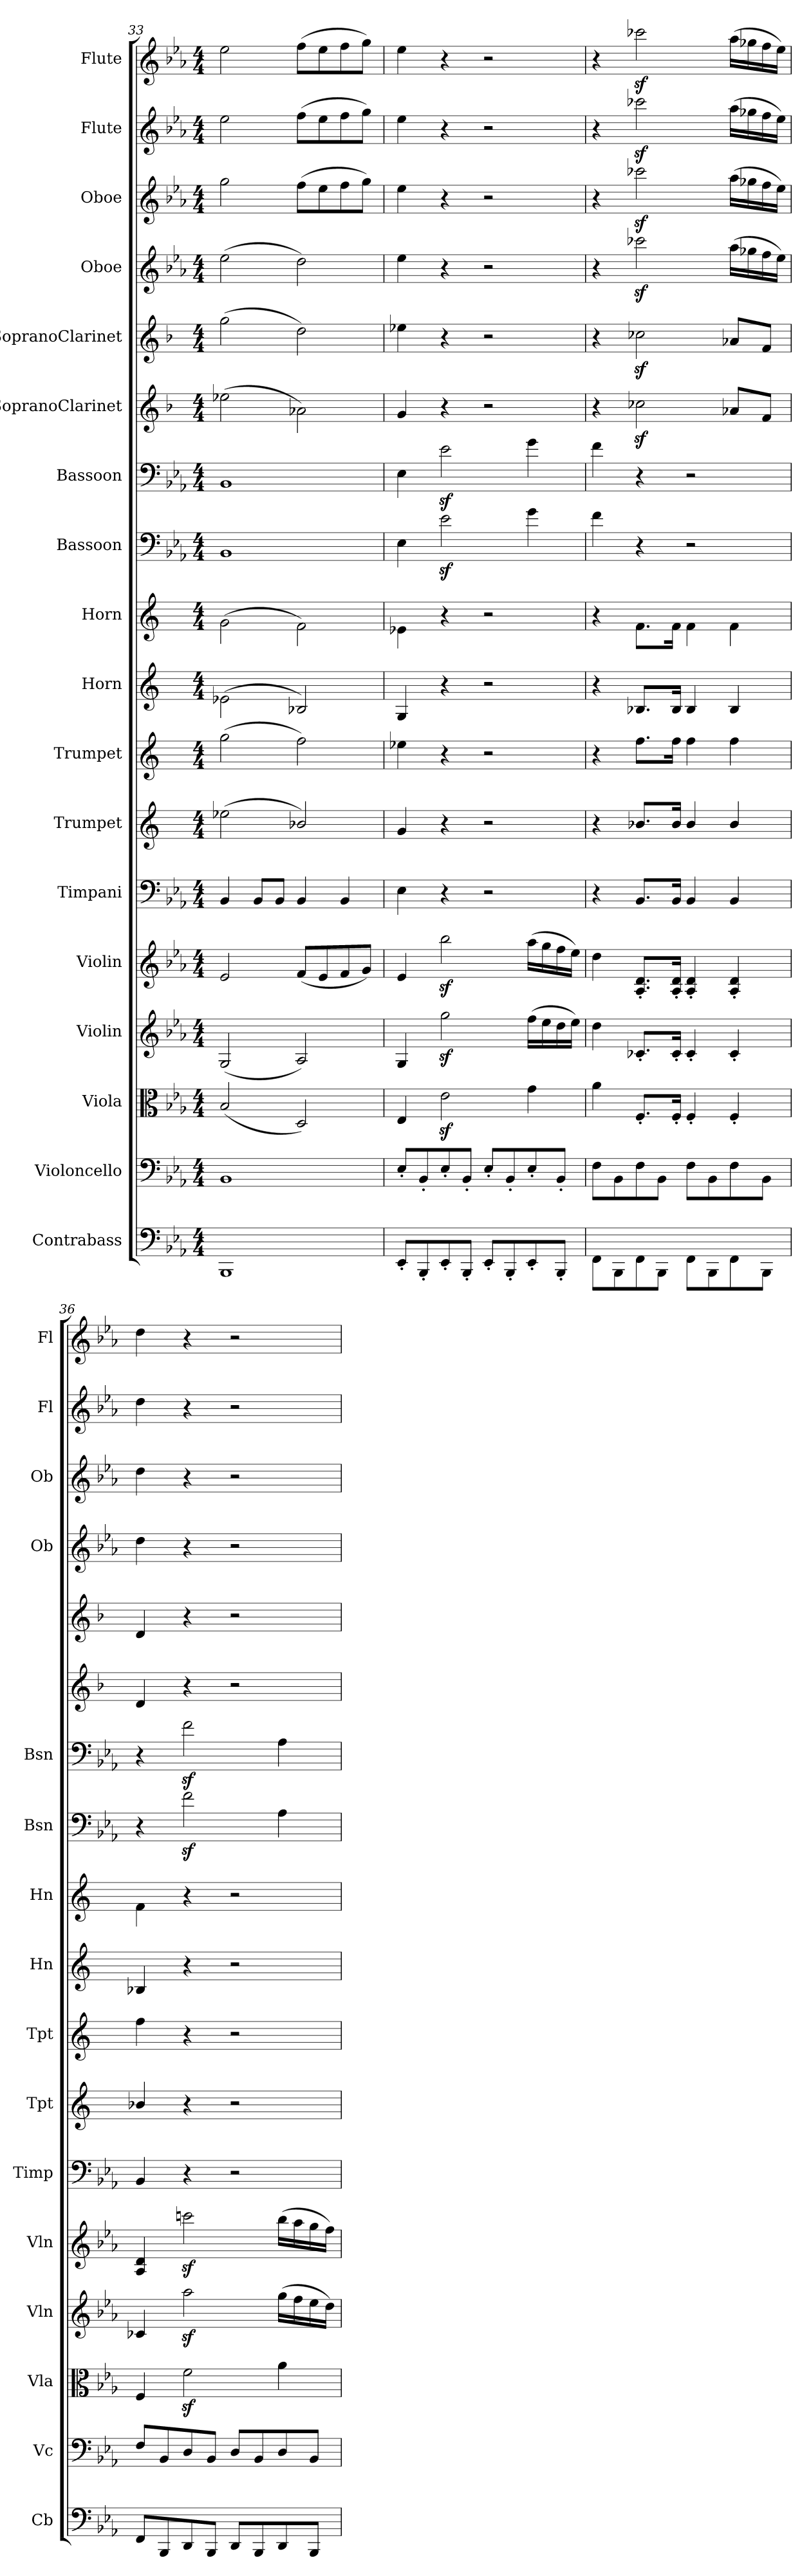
**kern	**kern	**kern	**kern	**kern	**kern	**kern	**kern	**kern	**kern	**kern	**kern	**kern	**kern	**kern	**kern	**kern	**kern
*part18	*part17	*part16	*part15	*part14	*part13	*part12	*part11	*part10	*part9	*part8	*part7	*part6	*part5	*part4	*part3	*part2	*part1
*staff18	*staff17	*staff16	*staff15	*staff14	*staff13	*staff12	*staff11	*staff10	*staff9	*staff8	*staff7	*staff6	*staff5	*staff4	*staff3	*staff2	*staff1
*I"Contrabass	*I"Violoncello	*I"Viola	*I"Violin	*I"Violin	*I"Timpani	*I"Trumpet	*I"Trumpet	*I"Horn	*I"Horn	*I"Bassoon	*I"Bassoon	*I"SopranoClarinet	*I"SopranoClarinet	*I"Oboe	*I"Oboe	*I"Flute	*I"Flute
*I'Cb	*I'Vc	*I'Vla	*I'Vln	*I'Vln	*I'Timp	*I'Tpt	*I'Tpt	*I'Hn	*I'Hn	*I'Bsn	*I'Bsn	*	*	*I'Ob	*I'Ob	*I'Fl	*I'Fl
*clefF4	*clefF4	*clefC3	*clefG2	*clefG2	*clefF4	*clefG2	*clefG2	*clefG2	*clefG2	*clefF4	*clefF4	*clefG2	*clefG2	*clefG2	*clefG2	*clefG2	*clefG2
*k[b-e-a-]	*k[b-e-a-]	*k[b-e-a-]	*k[b-e-a-]	*k[b-e-a-]	*k[b-e-a-]	*k[]	*k[]	*k[]	*k[]	*k[b-e-a-]	*k[b-e-a-]	*k[b-]	*k[b-]	*k[b-e-a-]	*k[b-e-a-]	*k[b-e-a-]	*k[b-e-a-]
*M4/4	*M4/4	*M4/4	*M4/4	*M4/4	*M4/4	*M4/4	*M4/4	*M4/4	*M4/4	*M4/4	*M4/4	*M4/4	*M4/4	*M4/4	*M4/4	*M4/4	*M4/4
=33	=33	=33	=33	=33	=33	=33	=33	=33	=33	=33	=33	=33	=33	=33	=33	=33	=33
1BBB-/	1BB-/	(2B-/	(2G/	2e-/	4BB-/	(2ee-X\	(2gg\	(2e-X\	(2g\	1BB-/	1BB-/	(2ee-X\	(2gg\	(2ee-\	2gg\	2ee-\	2ee-\
.	.	.	.	.	8BB-/L	.	.	.	.	.	.	.	.	.	.	.	.
.	.	.	.	.	8BB-/J	.	.	.	.	.	.	.	.	.	.	.	.
.	.	2D/)	2A-/)	(8f/L	4BB-/	2b-X/)	2ff\)	2B-X/)	2f\)	.	.	2a-X\)	2dd\)	2dd\)	(8ff\L	(8ff\L	(8ff\L
.	.	.	.	8e-/	.	.	.	.	.	.	.	.	.	.	8ee-\	8ee-\	8ee-\
.	.	.	.	8f/	4BB-/	.	.	.	.	.	.	.	.	.	8ff\	8ff\	8ff\
.	.	.	.	8g/J)	.	.	.	.	.	.	.	.	.	.	8gg\J)	8gg\J)	8gg\J)
=34	=34	=34	=34	=34	=34	=34	=34	=34	=34	=34	=34	=34	=34	=34	=34	=34	=34
8EE-'/L	8E-'/L	4E-/	4G/	4e-/	4E-\	4g/	4ee-X\	4G/	4e-X\	4E-\	4E-\	4g/	4ee-X\	4ee-\	4ee-\	4ee-\	4ee-\
8BBB-'/	8BB-'/	.	.	.	.	.	.	.	.	.	.	.	.	.	.	.	.
8EE-'/	8E-'/	2e-z\	2ggz\	2bb-z\	4r	4r	4r	4r	4r	2e-z\	2e-z\	4r	4r	4r	4r	4r	4r
8BBB-'/J	8BB-'/J	.	.	.	.	.	.	.	.	.	.	.	.	.	.	.	.
8EE-'/L	8E-'/L	.	.	.	2r	2r	2r	2r	2r	.	.	2r	2r	2r	2r	2r	2r
8BBB-'/	8BB-'/	.	.	.	.	.	.	.	.	.	.	.	.	.	.	.	.
8EE-'/	8E-'/	4g\	(16ff\LL	(16aa-\LL	.	.	.	.	.	4g\	4g\	.	.	.	.	.	.
.	.	.	16ee-\	16gg\	.	.	.	.	.	.	.	.	.	.	.	.	.
8BBB-'/J	8BB-'/J	.	16dd\	16ff\	.	.	.	.	.	.	.	.	.	.	.	.	.
.	.	.	16ee-\JJ)	16ee-\JJ)	.	.	.	.	.	.	.	.	.	.	.	.	.
=35	=35	=35	=35	=35	=35	=35	=35	=35	=35	=35	=35	=35	=35	=35	=35	=35	=35
8FF\L	8F\L	4a-\	4dd\	4dd\	4r	4r	4r	4r	4r	4f\	4f\	4r	4r	4r	4r	4r	4r
8BBB-\	8BB-\	.	.	.	.	.	.	.	.	.	.	.	.	.	.	.	.
8FF\	8F\	8.F'/L	8.c-X'/L	8.A-'/ 8.d'/L	8.BB-/L	8.b-X/L	8.ff\L	8.B-X/L	8.f\L	4r	4r	2cc-Xz\	2cc-Xz\	2ccc-Xz\	2ccc-Xz\	2ccc-Xz\	2ccc-Xz\
8BBB-\J	8BB-\J	.	.	.	.	.	.	.	.	.	.	.	.	.	.	.	.
.	.	16F'/Jk	16c-'/Jk	16A-'/ 16d'/Jk	16BB-/Jk	16b-/Jk	16ff\Jk	16B-/Jk	16f\Jk	.	.	.	.	.	.	.	.
8FF\L	8F\L	4F'/	4c-'/	4A-'/ 4d'/	4BB-/	4b-/	4ff\	4B-/	4f\	2r	2r	.	.	.	.	.	.
8BBB-\	8BB-\	.	.	.	.	.	.	.	.	.	.	.	.	.	.	.	.
8FF\	8F\	4F'/	4c-'/	4A-'/ 4d'/	4BB-/	4b-/	4ff\	4B-/	4f\	.	.	8a-X/L	8a-X/L	(16aa-\LL	(16aa-\LL	(16aa-\LL	(16aa-\LL
.	.	.	.	.	.	.	.	.	.	.	.	.	.	16gg-X\	16gg-X\	16gg-X\	16gg-X\
8BBB-\J	8BB-\J	.	.	.	.	.	.	.	.	.	.	8f/J	8f/J	16ff\	16ff\	16ff\	16ff\
.	.	.	.	.	.	.	.	.	.	.	.	.	.	16ee-\JJ)	16ee-\JJ)	16ee-\JJ)	16ee-\JJ)
=36	=36	=36	=36	=36	=36	=36	=36	=36	=36	=36	=36	=36	=36	=36	=36	=36	=36
8FF/L	8F/L	4F/	4c-X/	4A-/ 4d/	4BB-/	4b-X/	4ff\	4B-X/	4f\	4r	4r	4d/	4d/	4dd\	4dd\	4dd\	4dd\
8BBB-/	8BB-/	.	.	.	.	.	.	.	.	.	.	.	.	.	.	.	.
8DD/	8D/	2fz\	2aa-z\	2cccnz\	4r	4r	4r	4r	4r	2fz\	2fz\	4r	4r	4r	4r	4r	4r
8BBB-/J	8BB-/J	.	.	.	.	.	.	.	.	.	.	.	.	.	.	.	.
8DD/L	8D/L	.	.	.	2r	2r	2r	2r	2r	.	.	2r	2r	2r	2r	2r	2r
8BBB-/	8BB-/	.	.	.	.	.	.	.	.	.	.	.	.	.	.	.	.
8DD/	8D/	4a-\	(16gg\LL	(16bb-\LL	.	.	.	.	.	4A-\	4A-\	.	.	.	.	.	.
.	.	.	16ff\	16aa-\	.	.	.	.	.	.	.	.	.	.	.	.	.
8BBB-/J	8BB-/J	.	16ee-\	16gg\	.	.	.	.	.	.	.	.	.	.	.	.	.
.	.	.	16dd\JJ)	16ff\JJ)	.	.	.	.	.	.	.	.	.	.	.	.	.
=	=	=	=	=	=	=	=	=	=	=	=	=	=	=	=	=	=
*-	*-	*-	*-	*-	*-	*-	*-	*-	*-	*-	*-	*-	*-	*-	*-	*-	*-
